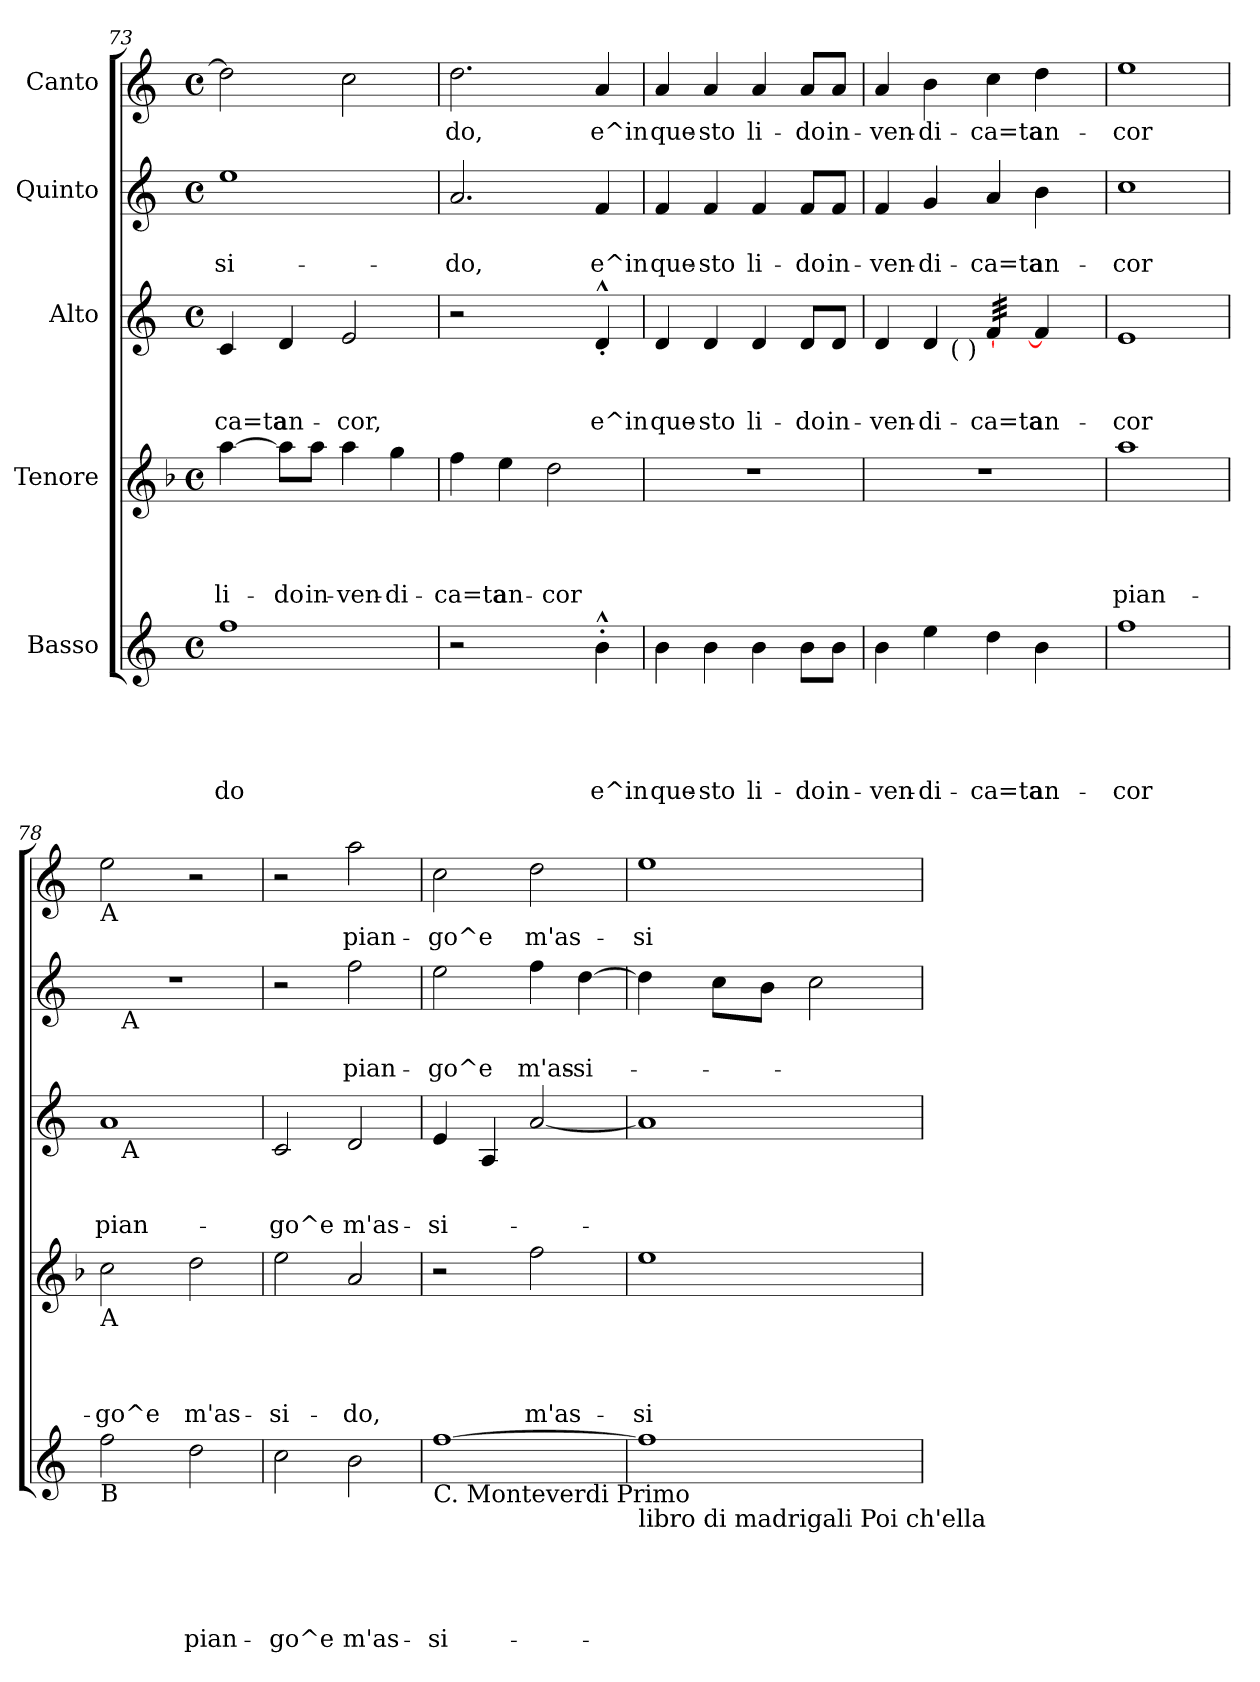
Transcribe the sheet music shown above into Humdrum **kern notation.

**kern	**text	**text	**text	**text	**text	**kern	**text	**text	**text	**text	**kern	**text	**text	**text	**kern	**text	**text	**kern	**text
*part5	*part5	*part5	*part5	*part5	*part5	*part4	*part4	*part4	*part4	*part4	*part3	*part3	*part3	*part3	*part2	*part2	*part2	*part1	*part1
*staff5	*staff5	*staff5	*staff5	*staff5	*staff5	*staff4	*staff4	*staff4	*staff4	*staff4	*staff3	*staff3	*staff3	*staff3	*staff2	*staff2	*staff2	*staff1	*staff1
*I"Basso	*	*	*	*	*	*I"Tenore	*	*	*	*	*I"Alto	*	*	*	*I"Quinto	*	*	*I"Canto	*
*clefG2	*	*	*	*	*	*clefG2	*	*	*	*	*clefG2	*	*	*	*clefG2	*	*	*clefG2	*
*k[]	*	*	*	*	*	*k[b-]	*	*	*	*	*k[]	*	*	*	*k[]	*	*	*k[]	*
*C:	*	*	*	*	*	*F:	*	*	*	*	*C:	*	*	*	*C:	*	*	*C:	*
*M4/4	*	*	*	*	*	*M4/4	*	*	*	*	*M4/4	*	*	*	*M4/4	*	*	*M4/4	*
*met(c)	*	*	*	*	*	*met(c)	*	*	*	*	*met(c)	*	*	*	*met(c)	*	*	*met(c)	*
=73	=73	=73	=73	=73	=73	=73	=73	=73	=73	=73	=73	=73	=73	=73	=73	=73	=73	=73	=73
!	!	!	!	!	!LO:LY:b	!	!	!	!	!LO:LY:b	!	!	!	!LO:LY:b	!	!	!LO:LY:b	!	!
1ff	.	.	.	.	-do	[>4aa\	.	.	.	li-	4c/	.	.	-ca=ta	1ee	.	-si-	2dd\]	.
!	!	!	!	!	!	!	!	!	!	!LO:LY:b	!	!	!	!LO:LY:b	!	!	!	!	!
.	.	.	.	.	.	8aa\L]	.	.	.	-do	4d/	.	.	an-	.	.	.	.	.
!	!	!	!	!	!	!	!	!	!	!LO:LY:b	!	!	!	!	!	!	!	!	!
.	.	.	.	.	.	8aa\J	.	.	.	in-	.	.	.	.	.	.	.	.	.
!	!	!	!	!	!	!	!	!	!	!LO:LY:b	!	!	!	!LO:LY:b	!	!	!	!	!
.	.	.	.	.	.	4aa\	.	.	.	-ven-	2e/	.	.	-cor,	.	.	.	2cc\	.
!	!	!	!	!	!	!	!	!	!	!LO:LY:b	!	!	!	!	!	!	!	!	!
.	.	.	.	.	.	4gg\	.	.	.	-di-	.	.	.	.	.	.	.	.	.
=74	=74	=74	=74	=74	=74	=74	=74	=74	=74	=74	=74	=74	=74	=74	=74	=74	=74	=74	=74
!	!	!	!	!	!	!	!	!	!	!LO:LY:b	!	!	!	!	!	!	!LO:LY:b	!	!LO:LY:b
2r	.	.	.	.	.	4ff\	.	.	.	-ca=ta	2r	.	.	.	2.a/	.	-do,	2.dd\	-do,
!	!	!	!	!	!	!	!	!	!	!LO:LY:b	!	!	!	!	!	!	!	!	!
.	.	.	.	.	.	4ee\	.	.	.	an-	.	.	.	.	.	.	.	.	.
!	!	!	!	!	!	!	!	!	!	!LO:LY:b	!	!	!	!	!	!	!	!	!
4ryy	.	.	.	.	.	2dd\	.	.	.	-cor	4ryy	.	.	.	.	.	.	.	.
!	!	!	!	!	!LO:LY:b	!	!	!	!	!	!	!	!	!LO:LY:b	!	!	!LO:LY:b	!	!LO:LY:b
4b^^>'>\	.	.	.	.	e^in	.	.	.	.	.	4d^^<'</	.	.	e^in	4f/	.	e^in	4a/	e^in
=75	=75	=75	=75	=75	=75	=75	=75	=75	=75	=75	=75	=75	=75	=75	=75	=75	=75	=75	=75
!	!	!	!	!	!LO:LY:b	!	!	!	!	!	!	!	!	!LO:LY:b	!	!	!LO:LY:b	!	!LO:LY:b
4b\	.	.	.	.	que-	1r	.	.	.	.	4d/	.	.	que-	4f/	.	que-	4a/	que-
!	!	!	!	!	!LO:LY:b	!	!	!	!	!	!	!	!	!LO:LY:b	!	!	!LO:LY:b	!	!LO:LY:b
4b\	.	.	.	.	-sto	.	.	.	.	.	4d/	.	.	-sto	4f/	.	-sto	4a/	-sto
!	!	!	!	!	!LO:LY:b	!	!	!	!	!	!	!	!	!LO:LY:b	!	!	!LO:LY:b	!	!LO:LY:b
4b\	.	.	.	.	li-	.	.	.	.	.	4d/	.	.	li-	4f/	.	li-	4a/	li-
!	!	!	!	!	!LO:LY:b	!	!	!	!	!	!	!	!	!LO:LY:b	!	!	!LO:LY:b	!	!LO:LY:b
8b\L	.	.	.	.	-do	.	.	.	.	.	8d/L	.	.	-do	8f/L	.	-do	8a/L	-do
!	!	!	!	!	!LO:LY:b	!	!	!	!	!	!	!	!	!LO:LY:b	!	!	!LO:LY:b	!	!LO:LY:b
8b\J	.	.	.	.	in-	.	.	.	.	.	8d/J	.	.	in-	8f/J	.	in-	8a/J	in-
=76	=76	=76	=76	=76	=76	=76	=76	=76	=76	=76	=76	=76	=76	=76	=76	=76	=76	=76	=76
!	!	!	!	!	!LO:LY:b	!	!	!	!	!	!	!	!	!LO:LY:b	!	!	!LO:LY:b	!	!LO:LY:b
*	*	*	*	*	*	*	*	*	*	*	*^	*	*	*	*	*	*	*	*
4b\	.	.	.	.	-ven-	1r	.	.	.	.	4d/	4ryy	.	.	-ven-	4f/	.	-ven-	4a/	-ven-
!	!	!	!	!	!LO:LY:b	!	!	!	!	!	!	!	!	!	!LO:LY:b	!	!	!LO:LY:b	!	!LO:LY:b
4ee\	.	.	.	.	-di-	.	.	.	.	.	4d/	16.ryy	.	.	-di-	4g/	.	-di-	4b\	-di-
!	!	!	!	!	!	!	!	!	!	!	!	!LO:TX:b:t=( )	!	!	!	!	!	!	!	!
.	.	.	.	.	.	.	.	.	.	.	.	2ryy	.	.	.	.	.	.	.	.
!	!	!	!	!	!LO:LY:b	!	!	!	!	!	!	!	!	!	!LO:LY:b	!	!	!LO:LY:b	!	!LO:LY:b
*	*	*	*	*	*	*	*	*	*	*	*tremolo	*	*	*	*	*	*	*	*	*
4dd\	.	.	.	.	-ca=ta	.	.	.	.	.	[>32f/LLL	.	.	.	-ca=ta	4a/	.	-ca=ta	4cc\	-ca=ta
.	.	.	.	.	.	.	.	.	.	.	32f/	.	.	.	.	.	.	.	.	.
.	.	.	.	.	.	.	.	.	.	.	32f/	.	.	.	.	.	.	.	.	.
.	.	.	.	.	.	.	.	.	.	.	32f/	.	.	.	.	.	.	.	.	.
.	.	.	.	.	.	.	.	.	.	.	32f/	.	.	.	.	.	.	.	.	.
.	.	.	.	.	.	.	.	.	.	.	32f/	.	.	.	.	.	.	.	.	.
.	.	.	.	.	.	.	.	.	.	.	32f/	.	.	.	.	.	.	.	.	.
.	.	.	.	.	.	.	.	.	.	.	32f/JJJ	.	.	.	.	.	.	.	.	.
*	*	*	*	*	*	*	*	*	*	*	*Xtremolo	*	*	*	*	*	*	*	*	*
!	!	!	!	!	!LO:LY:b	!	!	!	!	!	!	!	!	!	!LO:LY:b	!	!	!LO:LY:b	!	!LO:LY:b
4b\	.	.	.	.	an-	.	.	.	.	.	4f/]	.	.	.	an-	4b\	.	an-	4dd\	an-
.	.	.	.	.	.	.	.	.	.	.	.	8ryy	.	.	.	.	.	.	.	.
.	.	.	.	.	.	.	.	.	.	.	.	32ryy	.	.	.	.	.	.	.	.
=77	=77	=77	=77	=77	=77	=77	=77	=77	=77	=77	=77	=77	=77	=77	=77	=77	=77	=77	=77	=77
!	!	!	!	!	!LO:LY:b	!	!	!	!	!LO:LY:b	!	!	!	!	!LO:LY:b	!	!	!LO:LY:b	!	!LO:LY:b
*	*	*	*	*	*	*	*	*	*	*	*v	*v	*	*	*	*	*	*	*	*
1ff	.	.	.	.	-cor	1aa	.	.	.	pian-	1e	.	.	-cor	1cc	.	-cor	1ee	-cor
!!LO:PB:g=z
=78	=78	=78	=78	=78	=78	=78	=78	=78	=78	=78	=78	=78	=78	=78	=78	=78	=78	=78	=78
!	!	!	!	!	!	!	!	!	!	!	!	!	!	!	!	!	!	!LO:TX:b:t=A	!
!	!	!	!	!	!	!LO:TX:b:t=A	!	!	!	!	!	!	!	!	!	!	!	!	!
!LO:TX:b:t=B	!	!	!	!	!	!	!	!	!	!	!	!	!	!	!	!	!	!	!
!	!	!	!	!	!	!	!	!	!	!LO:LY:b	!	!	!	!LO:LY:b	!	!	!	!	!
*	*	*	*	*	*	*	*	*	*	*	*^	*	*	*	*^	*	*	*	*
2ff\	.	.	.	.	.	2cc\	.	.	.	-go^e	1a	16ryy	.	.	pian-	1r	16ryy	.	.	2ee\	.
!	!	!	!	!	!	!	!	!	!	!	!	!	!	!	!	!	!LO:TX:b:t=A	!	!	!	!
!	!	!	!	!	!	!	!	!	!	!	!	!LO:TX:b:t=A	!	!	!	!	!	!	!	!	!
.	.	.	.	.	.	.	.	.	.	.	.	2...ryy	.	.	.	.	2...ryy	.	.	.	.
!	!	!	!	!	!LO:LY:b	!	!	!	!	!LO:LY:b	!	!	!	!	!	!	!	!	!	!	!
2dd\	.	.	.	.	pian-	2dd\	.	.	.	m'as-	.	.	.	.	.	.	.	.	.	2r	.
=79	=79	=79	=79	=79	=79	=79	=79	=79	=79	=79	=79	=79	=79	=79	=79	=79	=79	=79	=79	=79	=79
!	!	!	!	!	!LO:LY:b	!	!	!	!	!LO:LY:b	!	!	!	!	!LO:LY:b	!	!	!	!	!	!
*	*	*	*	*	*	*	*	*	*	*	*v	*v	*	*	*	*	*	*	*	*	*
*	*	*	*	*	*	*	*	*	*	*	*	*	*	*	*v	*v	*	*	*	*
2cc\	.	.	.	.	-go^e	2ee\	.	.	.	-si-	2c/	.	.	-go^e	2r	.	.	2r	.
!	!	!	!	!	!LO:LY:b	!	!	!	!	!LO:LY:b	!	!	!	!LO:LY:b	!	!	!LO:LY:b	!	!LO:LY:b
2b\	.	.	.	.	m'as-	2a/	.	.	.	-do,	2d/	.	.	m'as-	2ff\	.	pian-	2aa\	pian-
=80	=80	=80	=80	=80	=80	=80	=80	=80	=80	=80	=80	=80	=80	=80	=80	=80	=80	=80	=80
!LO:TX:b:t=C. Monteverdi Primo	!	!	!	!	!	!	!	!	!	!	!	!	!	!	!	!	!	!	!
!	!	!	!	!	!LO:LY:b	!	!	!	!	!	!	!	!	!LO:LY:b	!	!	!LO:LY:b	!	!LO:LY:b
[>1ff	.	.	.	.	-si-	2r	.	.	.	.	4e/	.	.	-si-	2ee\	.	-go^e	2cc\	-go^e
.	.	.	.	.	.	.	.	.	.	.	4A/	.	.	.	.	.	.	.	.
!	!	!	!	!	!	!	!	!	!	!LO:LY:b	!	!	!	!	!	!	!LO:LY:b	!	!LO:LY:b
.	.	.	.	.	.	2ff\	.	.	.	m'as-	[<2a/	.	.	.	4ff\	.	m'as-	2dd\	m'as-
!	!	!	!	!	!	!	!	!	!	!	!	!	!	!	!	!	!LO:LY:b	!	!
.	.	.	.	.	.	.	.	.	.	.	.	.	.	.	[>4dd\	.	-si-	.	.
=81	=81	=81	=81	=81	=81	=81	=81	=81	=81	=81	=81	=81	=81	=81	=81	=81	=81	=81	=81
!LO:TX:b:t=libro di madrigali Poi ch'ella	!	!	!	!	!	!	!	!	!	!	!	!	!	!	!	!	!	!	!
!	!	!	!	!	!	!	!	!	!	!LO:LY:b	!	!	!	!	!	!	!	!	!LO:LY:b
1ff]	.	.	.	.	.	1ee	.	.	.	-si-	1a]	.	.	.	4dd\]	.	.	1ee	-si-
.	.	.	.	.	.	.	.	.	.	.	.	.	.	.	8cc\L	.	.	.	.
.	.	.	.	.	.	.	.	.	.	.	.	.	.	.	8b\J	.	.	.	.
.	.	.	.	.	.	.	.	.	.	.	.	.	.	.	2cc\	.	.	.	.
=	=	=	=	=	=	=	=	=	=	=	=	=	=	=	=	=	=	=	=
*-	*-	*-	*-	*-	*-	*-	*-	*-	*-	*-	*-	*-	*-	*-	*-	*-	*-	*-	*-
